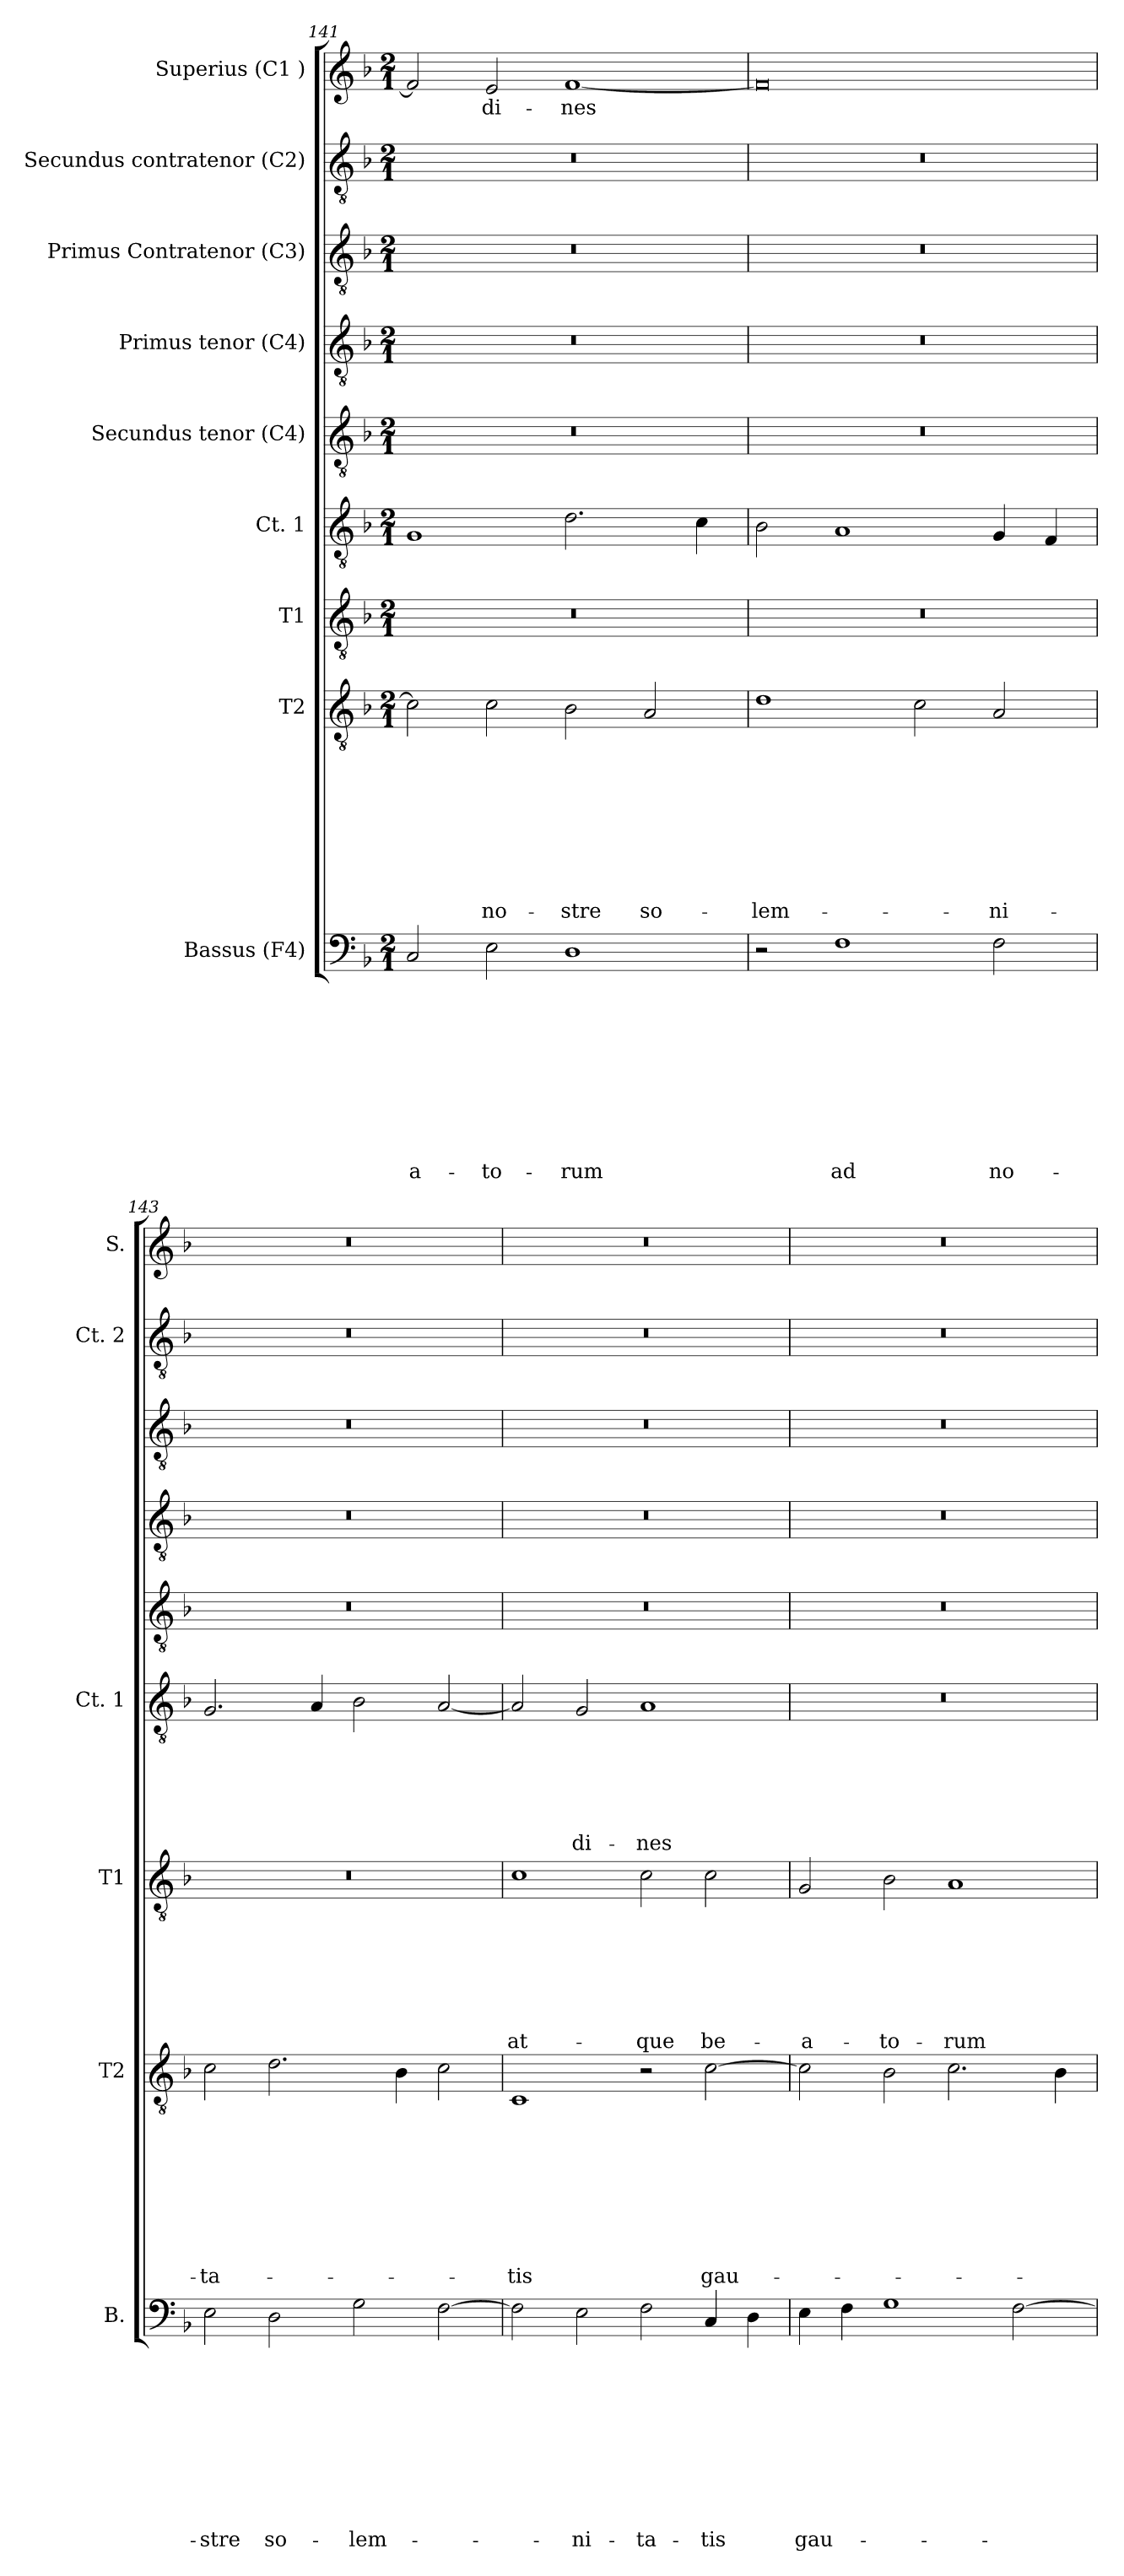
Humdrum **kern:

**kern	**text	**text	**text	**text	**text	**text	**text	**text	**text	**text	**kern	**text	**text	**text	**text	**text	**text	**text	**text	**text	**kern	**text	**text	**text	**text	**text	**text	**text	**kern	**text	**text	**text	**text	**text	**text	**kern	**kern	**kern	**kern	**kern	**text
*part9	*part9	*part9	*part9	*part9	*part9	*part9	*part9	*part9	*part9	*part9	*part8	*part8	*part8	*part8	*part8	*part8	*part8	*part8	*part8	*part8	*part7	*part7	*part7	*part7	*part7	*part7	*part7	*part7	*part6	*part6	*part6	*part6	*part6	*part6	*part6	*part5	*part4	*part3	*part2	*part1	*part1
*staff9	*staff9	*staff9	*staff9	*staff9	*staff9	*staff9	*staff9	*staff9	*staff9	*staff9	*staff8	*staff8	*staff8	*staff8	*staff8	*staff8	*staff8	*staff8	*staff8	*staff8	*staff7	*staff7	*staff7	*staff7	*staff7	*staff7	*staff7	*staff7	*staff6	*staff6	*staff6	*staff6	*staff6	*staff6	*staff6	*staff5	*staff4	*staff3	*staff2	*staff1	*staff1
*I"Bassus (F4)	*	*	*	*	*	*	*	*	*	*	*I"T2	*	*	*	*	*	*	*	*	*	*I"T1	*	*	*	*	*	*	*	*I"Ct. 1	*	*	*	*	*	*	*I"Secundus tenor (C4)	*I"Primus tenor (C4)	*I"Primus Contratenor (C3)	*I"Secundus contratenor (C2)	*I"Superius (C1 )	*
*I'B.	*	*	*	*	*	*	*	*	*	*	*I'T2	*	*	*	*	*	*	*	*	*	*I'T1	*	*	*	*	*	*	*	*I'Ct. 1	*	*	*	*	*	*	*	*	*	*I'Ct. 2	*I'S.	*
*clefF4	*	*	*	*	*	*	*	*	*	*	*clefGv2	*	*	*	*	*	*	*	*	*	*clefGv2	*	*	*	*	*	*	*	*clefGv2	*	*	*	*	*	*	*clefGv2	*clefGv2	*clefGv2	*clefGv2	*clefG2	*
*k[b-]	*	*	*	*	*	*	*	*	*	*	*k[b-]	*	*	*	*	*	*	*	*	*	*k[b-]	*	*	*	*	*	*	*	*k[b-]	*	*	*	*	*	*	*k[b-]	*k[b-]	*k[b-]	*k[b-]	*k[b-]	*
*F:	*	*	*	*	*	*	*	*	*	*	*F:	*	*	*	*	*	*	*	*	*	*F:	*	*	*	*	*	*	*	*F:	*	*	*	*	*	*	*F:	*F:	*F:	*F:	*F:	*
*M2/1	*	*	*	*	*	*	*	*	*	*	*M2/1	*	*	*	*	*	*	*	*	*	*M2/1	*	*	*	*	*	*	*	*M2/1	*	*	*	*	*	*	*M2/1	*M2/1	*M2/1	*M2/1	*M2/1	*
=141	=141	=141	=141	=141	=141	=141	=141	=141	=141	=141	=141	=141	=141	=141	=141	=141	=141	=141	=141	=141	=141	=141	=141	=141	=141	=141	=141	=141	=141	=141	=141	=141	=141	=141	=141	=141	=141	=141	=141	=141	=141
!	!	!	!	!	!	!	!	!	!	!LO:LY:b	!	!	!	!	!	!	!	!	!	!	!	!	!	!	!	!	!	!	!	!	!	!	!	!	!	!	!	!	!	!	!
2C/	.	.	.	.	.	.	.	.	.	-a-	2c\]	.	.	.	.	.	.	.	.	.	0r	.	.	.	.	.	.	.	1G	.	.	.	.	.	.	0r	0r	0r	0r	2f/]	.
!	!	!	!	!	!	!	!	!	!	!LO:LY:b	!	!	!	!	!	!	!	!	!	!LO:LY:b	!	!	!	!	!	!	!	!	!	!	!	!	!	!	!	!	!	!	!	!	!LO:LY:b:rj
2E\	.	.	.	.	.	.	.	.	.	-to-	2c\	.	.	.	.	.	.	.	.	no-	.	.	.	.	.	.	.	.	.	.	.	.	.	.	.	.	.	.	.	2e/	-di-
!	!	!	!	!	!	!	!	!	!	!LO:LY:b	!	!	!	!	!	!	!	!	!	!LO:LY:b	!	!	!	!	!	!	!	!	!	!	!	!	!	!	!	!	!	!	!	!	!LO:LY:b:rj
1D	.	.	.	.	.	.	.	.	.	-rum	2B-\	.	.	.	.	.	.	.	.	-stre	.	.	.	.	.	.	.	.	2.d\	.	.	.	.	.	.	.	.	.	.	[<1f	-nes
!	!	!	!	!	!	!	!	!	!	!	!	!	!	!	!	!	!	!	!	!LO:LY:b	!	!	!	!	!	!	!	!	!	!	!	!	!	!	!	!	!	!	!	!	!
.	.	.	.	.	.	.	.	.	.	.	2A/	.	.	.	.	.	.	.	.	so-	.	.	.	.	.	.	.	.	.	.	.	.	.	.	.	.	.	.	.	.	.
.	.	.	.	.	.	.	.	.	.	.	.	.	.	.	.	.	.	.	.	.	.	.	.	.	.	.	.	.	4c\	.	.	.	.	.	.	.	.	.	.	.	.
=142	=142	=142	=142	=142	=142	=142	=142	=142	=142	=142	=142	=142	=142	=142	=142	=142	=142	=142	=142	=142	=142	=142	=142	=142	=142	=142	=142	=142	=142	=142	=142	=142	=142	=142	=142	=142	=142	=142	=142	=142	=142
!	!	!	!	!	!	!	!	!	!	!	!	!	!	!	!	!	!	!	!	!LO:LY:b	!	!	!	!	!	!	!	!	!	!	!	!	!	!	!	!	!	!	!	!	!
2r	.	.	.	.	.	.	.	.	.	.	1d	.	.	.	.	.	.	.	.	-lem-	0r	.	.	.	.	.	.	.	2B-\	.	.	.	.	.	.	0r	0r	0r	0r	0f]	.
!	!	!	!	!	!	!	!	!	!	!LO:LY:b	!	!	!	!	!	!	!	!	!	!	!	!	!	!	!	!	!	!	!	!	!	!	!	!	!	!	!	!	!	!	!
1F	.	.	.	.	.	.	.	.	.	ad	.	.	.	.	.	.	.	.	.	.	.	.	.	.	.	.	.	.	1A	.	.	.	.	.	.	.	.	.	.	.	.
.	.	.	.	.	.	.	.	.	.	.	2c\	.	.	.	.	.	.	.	.	.	.	.	.	.	.	.	.	.	.	.	.	.	.	.	.	.	.	.	.	.	.
!	!	!	!	!	!	!	!	!	!	!LO:LY:b	!	!	!	!	!	!	!	!	!	!LO:LY:b	!	!	!	!	!	!	!	!	!	!	!	!	!	!	!	!	!	!	!	!	!
2F\	.	.	.	.	.	.	.	.	.	no-	2A/	.	.	.	.	.	.	.	.	-ni-	.	.	.	.	.	.	.	.	4G/	.	.	.	.	.	.	.	.	.	.	.	.
.	.	.	.	.	.	.	.	.	.	.	.	.	.	.	.	.	.	.	.	.	.	.	.	.	.	.	.	.	4F/	.	.	.	.	.	.	.	.	.	.	.	.
=143	=143	=143	=143	=143	=143	=143	=143	=143	=143	=143	=143	=143	=143	=143	=143	=143	=143	=143	=143	=143	=143	=143	=143	=143	=143	=143	=143	=143	=143	=143	=143	=143	=143	=143	=143	=143	=143	=143	=143	=143	=143
!	!	!	!	!	!	!	!	!	!	!LO:LY:b	!	!	!	!	!	!	!	!	!	!LO:LY:b	!	!	!	!	!	!	!	!	!	!	!	!	!	!	!	!	!	!	!	!	!
2E\	.	.	.	.	.	.	.	.	.	-stre	2c\	.	.	.	.	.	.	.	.	-ta-	0r	.	.	.	.	.	.	.	2.G/	.	.	.	.	.	.	0r	0r	0r	0r	0r	.
!	!	!	!	!	!	!	!	!	!	!LO:LY:b	!	!	!	!	!	!	!	!	!	!	!	!	!	!	!	!	!	!	!	!	!	!	!	!	!	!	!	!	!	!	!
2D\	.	.	.	.	.	.	.	.	.	so-	2.d\	.	.	.	.	.	.	.	.	.	.	.	.	.	.	.	.	.	.	.	.	.	.	.	.	.	.	.	.	.	.
.	.	.	.	.	.	.	.	.	.	.	.	.	.	.	.	.	.	.	.	.	.	.	.	.	.	.	.	.	4A/	.	.	.	.	.	.	.	.	.	.	.	.
!	!	!	!	!	!	!	!	!	!	!LO:LY:b	!	!	!	!	!	!	!	!	!	!	!	!	!	!	!	!	!	!	!	!	!	!	!	!	!	!	!	!	!	!	!
2G\	.	.	.	.	.	.	.	.	.	-lem-	.	.	.	.	.	.	.	.	.	.	.	.	.	.	.	.	.	.	2B-\	.	.	.	.	.	.	.	.	.	.	.	.
.	.	.	.	.	.	.	.	.	.	.	4B-\	.	.	.	.	.	.	.	.	.	.	.	.	.	.	.	.	.	.	.	.	.	.	.	.	.	.	.	.	.	.
[>2F\	.	.	.	.	.	.	.	.	.	.	2c\	.	.	.	.	.	.	.	.	.	.	.	.	.	.	.	.	.	[<2A/	.	.	.	.	.	.	.	.	.	.	.	.
=144	=144	=144	=144	=144	=144	=144	=144	=144	=144	=144	=144	=144	=144	=144	=144	=144	=144	=144	=144	=144	=144	=144	=144	=144	=144	=144	=144	=144	=144	=144	=144	=144	=144	=144	=144	=144	=144	=144	=144	=144	=144
!	!	!	!	!	!	!	!	!	!	!	!	!	!	!	!	!	!	!	!	!LO:LY:b	!	!	!	!	!	!	!	!LO:LY:b	!	!	!	!	!	!	!	!	!	!	!	!	!
2F\]	.	.	.	.	.	.	.	.	.	.	1C	.	.	.	.	.	.	.	.	-tis	1c	.	.	.	.	.	.	-at-	2A/]	.	.	.	.	.	.	0r	0r	0r	0r	0r	.
!	!	!	!	!	!	!	!	!	!	!LO:LY:b	!	!	!	!	!	!	!	!	!	!	!	!	!	!	!	!	!	!	!	!	!	!	!	!	!LO:LY:b	!	!	!	!	!	!
2E\	.	.	.	.	.	.	.	.	.	-ni-	.	.	.	.	.	.	.	.	.	.	.	.	.	.	.	.	.	.	2G/	.	.	.	.	.	-di-	.	.	.	.	.	.
!	!	!	!	!	!	!	!	!	!	!LO:LY:b	!	!	!	!	!	!	!	!	!	!	!	!	!	!	!	!	!	!LO:LY:b	!	!	!	!	!	!	!LO:LY:b	!	!	!	!	!	!
2F\	.	.	.	.	.	.	.	.	.	-ta-	2r	.	.	.	.	.	.	.	.	.	2c\	.	.	.	.	.	.	-que	1A	.	.	.	.	.	-nes	.	.	.	.	.	.
!	!	!	!	!	!	!	!	!	!	!LO:LY:b	!	!	!	!	!	!	!	!	!	!LO:LY:b	!	!	!	!	!	!	!	!LO:LY:b	!	!	!	!	!	!	!	!	!	!	!	!	!
4C/	.	.	.	.	.	.	.	.	.	-tis	[<2c\	.	.	.	.	.	.	.	.	gau-	2c\	.	.	.	.	.	.	be-	.	.	.	.	.	.	.	.	.	.	.	.	.
4D\	.	.	.	.	.	.	.	.	.	.	.	.	.	.	.	.	.	.	.	.	.	.	.	.	.	.	.	.	.	.	.	.	.	.	.	.	.	.	.	.	.
!!LO:PB:g=z
=145	=145	=145	=145	=145	=145	=145	=145	=145	=145	=145	=145	=145	=145	=145	=145	=145	=145	=145	=145	=145	=145	=145	=145	=145	=145	=145	=145	=145	=145	=145	=145	=145	=145	=145	=145	=145	=145	=145	=145	=145	=145
!	!	!	!	!	!	!	!	!	!	!LO:LY:b	!	!	!	!	!	!	!	!	!	!	!	!	!	!	!	!	!	!LO:LY:b	!	!	!	!	!	!	!	!	!	!	!	!	!
4E\	.	.	.	.	.	.	.	.	.	gau-	2c\]	.	.	.	.	.	.	.	.	.	2G/	.	.	.	.	.	.	-a-	0r	.	.	.	.	.	.	0r	0r	0r	0r	0r	.
4F\	.	.	.	.	.	.	.	.	.	.	.	.	.	.	.	.	.	.	.	.	.	.	.	.	.	.	.	.	.	.	.	.	.	.	.	.	.	.	.	.	.
!	!	!	!	!	!	!	!	!	!	!	!	!	!	!	!	!	!	!	!	!	!	!	!	!	!	!	!	!LO:LY:b	!	!	!	!	!	!	!	!	!	!	!	!	!
1G	.	.	.	.	.	.	.	.	.	.	2B-\	.	.	.	.	.	.	.	.	.	2B-\	.	.	.	.	.	.	-to-	.	.	.	.	.	.	.	.	.	.	.	.	.
!	!	!	!	!	!	!	!	!	!	!	!	!	!	!	!	!	!	!	!	!	!	!	!	!	!	!	!	!LO:LY:b	!	!	!	!	!	!	!	!	!	!	!	!	!
.	.	.	.	.	.	.	.	.	.	.	2.c\	.	.	.	.	.	.	.	.	.	1A	.	.	.	.	.	.	-rum	.	.	.	.	.	.	.	.	.	.	.	.	.
[>2F\	.	.	.	.	.	.	.	.	.	.	.	.	.	.	.	.	.	.	.	.	.	.	.	.	.	.	.	.	.	.	.	.	.	.	.	.	.	.	.	.	.
.	.	.	.	.	.	.	.	.	.	.	4B-\	.	.	.	.	.	.	.	.	.	.	.	.	.	.	.	.	.	.	.	.	.	.	.	.	.	.	.	.	.	.
=	=	=	=	=	=	=	=	=	=	=	=	=	=	=	=	=	=	=	=	=	=	=	=	=	=	=	=	=	=	=	=	=	=	=	=	=	=	=	=	=	=
*-	*-	*-	*-	*-	*-	*-	*-	*-	*-	*-	*-	*-	*-	*-	*-	*-	*-	*-	*-	*-	*-	*-	*-	*-	*-	*-	*-	*-	*-	*-	*-	*-	*-	*-	*-	*-	*-	*-	*-	*-	*-
